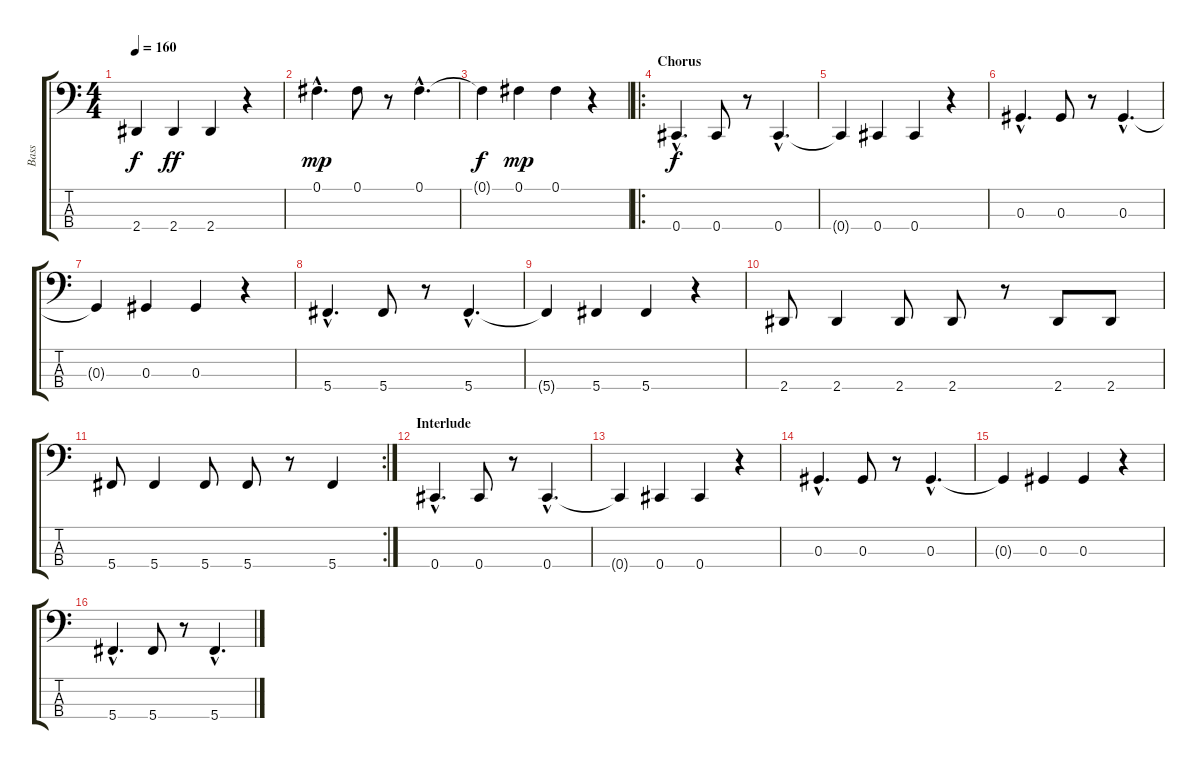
\track ("Bass" "Bass") {instrument electricbassfinger}
\staff {score tabs}
\tuning (Gb2 Db2 Ab1 Db1) {hide}
\ts (4 4)
\tempo 160
\clef f4
\ks c
2.4{t}.4{dy f} 2.4.4{dy ff} 2.4.4 r.4 |
0.1{hac}.4{d dy mp} 0.1.8 r.8 0.1{hac}.4{d} |
0.1{t}.4{dy f} 0.1.4{dy mp} 0.1.4 r.4 |
\ro
\section ("" "Chorus")
0.4{hac}.4{d dy f} 0.4.8 r.8 0.4{hac}.4{d} |
0.4{t}.4 0.4.4 0.4.4 r.4 |
0.3{hac}.4{d} 0.3.8 r.8 0.3{hac}.4{d} |
0.3{t}.4 0.3.4 0.3.4 r.4 |
5.4{hac}.4{d} 5.4.8 r.8 5.4{hac}.4{d} |
5.4{t}.4 5.4.4 5.4.4 r.4 |
2.4.8 2.4.4 2.4.8 2.4.8 r.8 2.4.8 2.4.8 |
\rc 2
5.4.8 5.4.4 5.4.8 5.4.8 r.8 5.4.4 |
\section ("" "Interlude")
0.4{hac}.4{d} 0.4.8 r.8 0.4{hac}.4{d} |
0.4{t}.4 0.4.4 0.4.4 r.4 |
0.3{hac}.4{d} 0.3.8 r.8 0.3{hac}.4{d} |
0.3{t}.4 0.3.4 0.3.4 r.4 |
5.4{hac}.4{d} 5.4.8 r.8 5.4{hac}.4{d}
